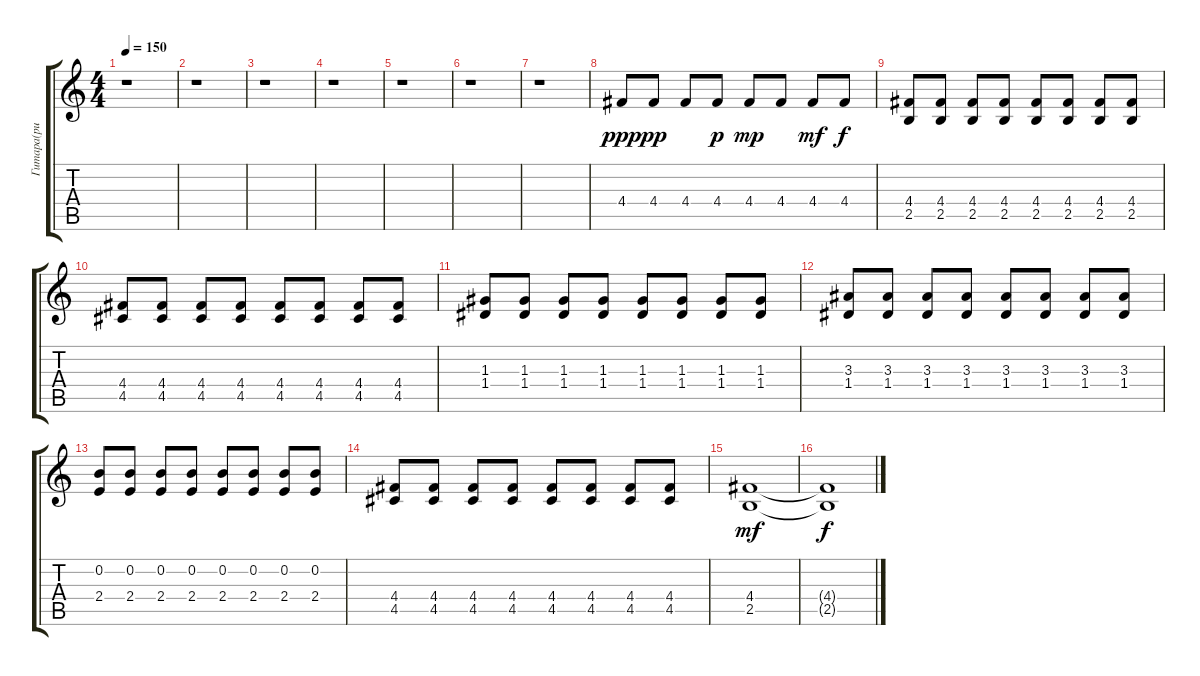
\track (" Гитара(ритм) " " Гитара(ри") {instrument overdrivenguitar}
\staff {score tabs}
\tuning (E4 B3 G3 D3 A2 E2) {hide}
\ts (4 4)
\tempo 150
\clef g2
\ks c
r.1{dy ppp instrument overdrivenguitar} |
r.1 |
r.1 |
r.1 |
r.1 |
r.1 |
r.1 |
4.4.8 4.4.8{dy pp} 4.4.8 4.4.8{dy p} 4.4.8{dy mp} 4.4.8 4.4.8{dy mf} 4.4.8{dy f} |
(4.4 2.5).8 (4.4 2.5).8 (4.4 2.5).8 (4.4 2.5).8 (4.4 2.5).8 (4.4 2.5).8 (4.4 2.5).8 (4.4 2.5).8 |
(4.4 4.5).8 (4.4 4.5).8 (4.4 4.5).8 (4.4 4.5).8 (4.4 4.5).8 (4.4 4.5).8 (4.4 4.5).8 (4.4 4.5).8 |
(1.3 1.4).8 (1.3 1.4).8 (1.3 1.4).8 (1.3 1.4).8 (1.3 1.4).8 (1.3 1.4).8 (1.3 1.4).8 (1.3 1.4).8 |
(3.3 1.4).8 (3.3 1.4).8 (3.3 1.4).8 (3.3 1.4).8 (3.3 1.4).8 (3.3 1.4).8 (3.3 1.4).8 (3.3 1.4).8 |
(0.2 2.4).8 (0.2 2.4).8 (0.2 2.4).8 (0.2 2.4).8 (0.2 2.4).8 (0.2 2.4).8 (0.2 2.4).8 (0.2 2.4).8 |
(4.4 4.5).8 (4.4 4.5).8 (4.4 4.5).8 (4.4 4.5).8 (4.4 4.5).8 (4.4 4.5).8 (4.4 4.5).8 (4.4 4.5).8 |
(4.4 2.5).1{dy mf} |
(4.4{t} 2.5{t}).1{dy f}
